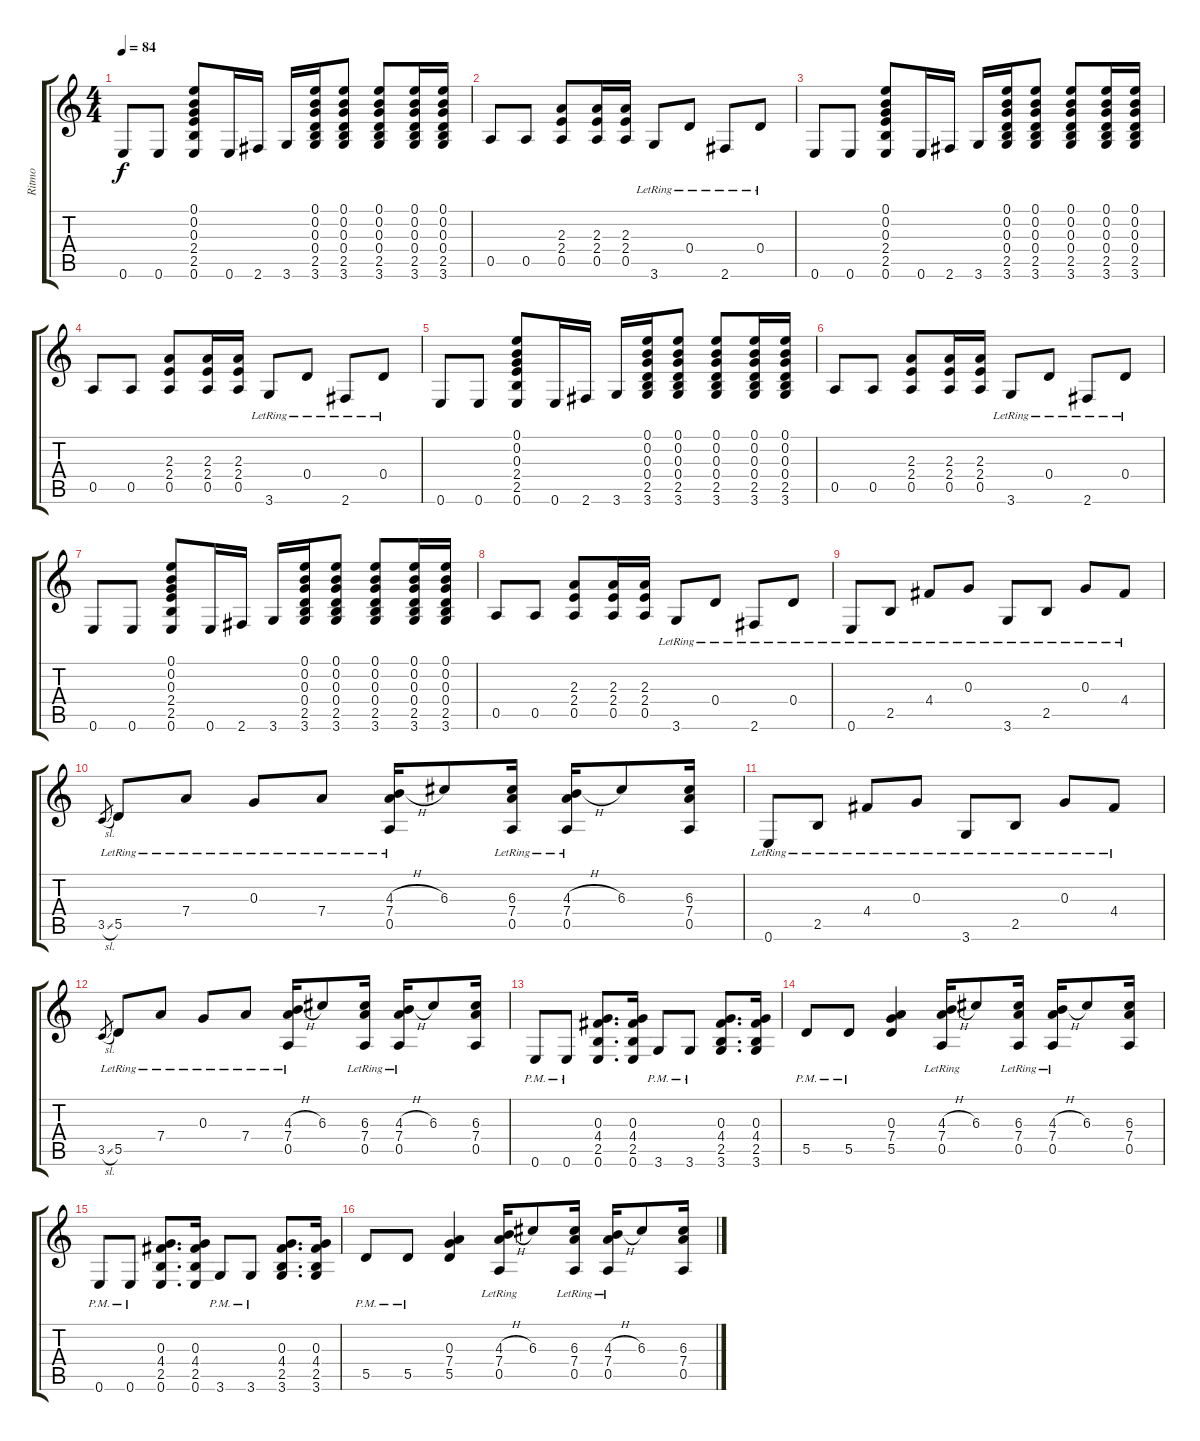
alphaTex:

\track ("Ritmo" "Ritmo") {instrument acousticguitarsteel}
\staff {score tabs}
\tuning (E4 B3 G3 D3 A2 E2) {hide}
\ts (4 4)
\tempo 84
\clef g2
\ks c
0.6.8{dy f} 0.6.8 (0.1 0.2 0.3 2.4 2.5 0.6).8 0.6.16 2.6.16 3.6.16 (0.1 0.2 0.3 0.4 2.5 3.6).16 (0.1 0.2 0.3 0.4 2.5 3.6).8 (0.1 0.2 0.3 0.4 2.5 3.6).8 (0.1 0.2 0.3 0.4 2.5 3.6).16 (0.1 0.2 0.3 0.4 2.5 3.6).16 |
0.5.8 0.5.8 (2.3 2.4 0.5).8 (2.3 2.4 0.5).16 (2.3 2.4 0.5).16 3.6{lr}.8 0.4{lr}.8 2.6{lr}.8 0.4{lr}.8 |
0.6.8 0.6.8 (0.1 0.2 0.3 2.4 2.5 0.6).8 0.6.16 2.6.16 3.6.16 (0.1 0.2 0.3 0.4 2.5 3.6).16 (0.1 0.2 0.3 0.4 2.5 3.6).8 (0.1 0.2 0.3 0.4 2.5 3.6).8 (0.1 0.2 0.3 0.4 2.5 3.6).16 (0.1 0.2 0.3 0.4 2.5 3.6).16 |
0.5.8 0.5.8 (2.3 2.4 0.5).8 (2.3 2.4 0.5).16 (2.3 2.4 0.5).16 3.6{lr}.8 0.4{lr}.8 2.6{lr}.8 0.4{lr}.8 |
0.6.8 0.6.8 (0.1 0.2 0.3 2.4 2.5 0.6).8 0.6.16 2.6.16 3.6.16 (0.1 0.2 0.3 0.4 2.5 3.6).16 (0.1 0.2 0.3 0.4 2.5 3.6).8 (0.1 0.2 0.3 0.4 2.5 3.6).8 (0.1 0.2 0.3 0.4 2.5 3.6).16 (0.1 0.2 0.3 0.4 2.5 3.6).16 |
0.5.8 0.5.8 (2.3 2.4 0.5).8 (2.3 2.4 0.5).16 (2.3 2.4 0.5).16 3.6{lr}.8 0.4{lr}.8 2.6{lr}.8 0.4{lr}.8 |
0.6.8 0.6.8 (0.1 0.2 0.3 2.4 2.5 0.6).8 0.6.16 2.6.16 3.6.16 (0.1 0.2 0.3 0.4 2.5 3.6).16 (0.1 0.2 0.3 0.4 2.5 3.6).8 (0.1 0.2 0.3 0.4 2.5 3.6).8 (0.1 0.2 0.3 0.4 2.5 3.6).16 (0.1 0.2 0.3 0.4 2.5 3.6).16 |
0.5.8 0.5.8 (2.3 2.4 0.5).8 (2.3 2.4 0.5).16 (2.3 2.4 0.5).16 3.6{lr}.8 0.4{lr}.8 2.6{lr}.8 0.4{lr}.8 |
0.6{lr}.8 2.5{lr}.8 4.4{lr}.8 0.3{lr}.8 3.6{lr}.8 2.5{lr}.8 0.3{lr}.8 4.4{lr}.8 |
3.5{sl}.8{gr} 5.5{lr}.8 7.4{lr}.8 0.3{lr}.8 7.4{lr}.8 (4.3{h} 7.4{lr} 0.5{lr}).16 6.3.8 (6.3{lr} 7.4{lr} 0.5{lr}).16 (4.3{h lr} 7.4{lr} 0.5{lr}).16 6.3.8 (6.3 7.4 0.5).16 |
0.6{lr}.8 2.5{lr}.8 4.4{lr}.8 0.3{lr}.8 3.6{lr}.8 2.5{lr}.8 0.3{lr}.8 4.4{lr}.8 |
3.5{sl}.8{gr} 5.5{lr}.8 7.4{lr}.8 0.3{lr}.8 7.4{lr}.8 (4.3{h} 7.4{lr} 0.5{lr}).16 6.3.8 (6.3{lr} 7.4{lr} 0.5{lr}).16 (4.3{h lr} 7.4{lr} 0.5{lr}).16 6.3.8 (6.3 7.4 0.5).16 |
0.6{pm}.8 0.6{pm}.8 (0.3 4.4 2.5 0.6).8{d} (0.3 4.4 2.5 0.6).16 3.6{pm}.8 3.6{pm}.8 (0.3 4.4 2.5 3.6).8{d} (0.3 4.4 2.5 3.6).16 |
5.5{pm}.8 5.5{pm}.8 (0.3 7.4 5.5).4 (4.3{h} 7.4{lr} 0.5{lr}).16 6.3.8 (6.3{lr} 7.4{lr} 0.5{lr}).16 (4.3{h lr} 7.4{lr} 0.5{lr}).16 6.3.8 (6.3 7.4 0.5).16 |
0.6{pm}.8 0.6{pm}.8 (0.3 4.4 2.5 0.6).8{d} (0.3 4.4 2.5 0.6).16 3.6{pm}.8 3.6{pm}.8 (0.3 4.4 2.5 3.6).8{d} (0.3 4.4 2.5 3.6).16 |
5.5{pm}.8 5.5{pm}.8 (0.3 7.4 5.5).4 (4.3{h} 7.4{lr} 0.5{lr}).16 6.3.8 (6.3{lr} 7.4{lr} 0.5{lr}).16 (4.3{h lr} 7.4{lr} 0.5{lr}).16 6.3.8 (6.3 7.4 0.5).16
